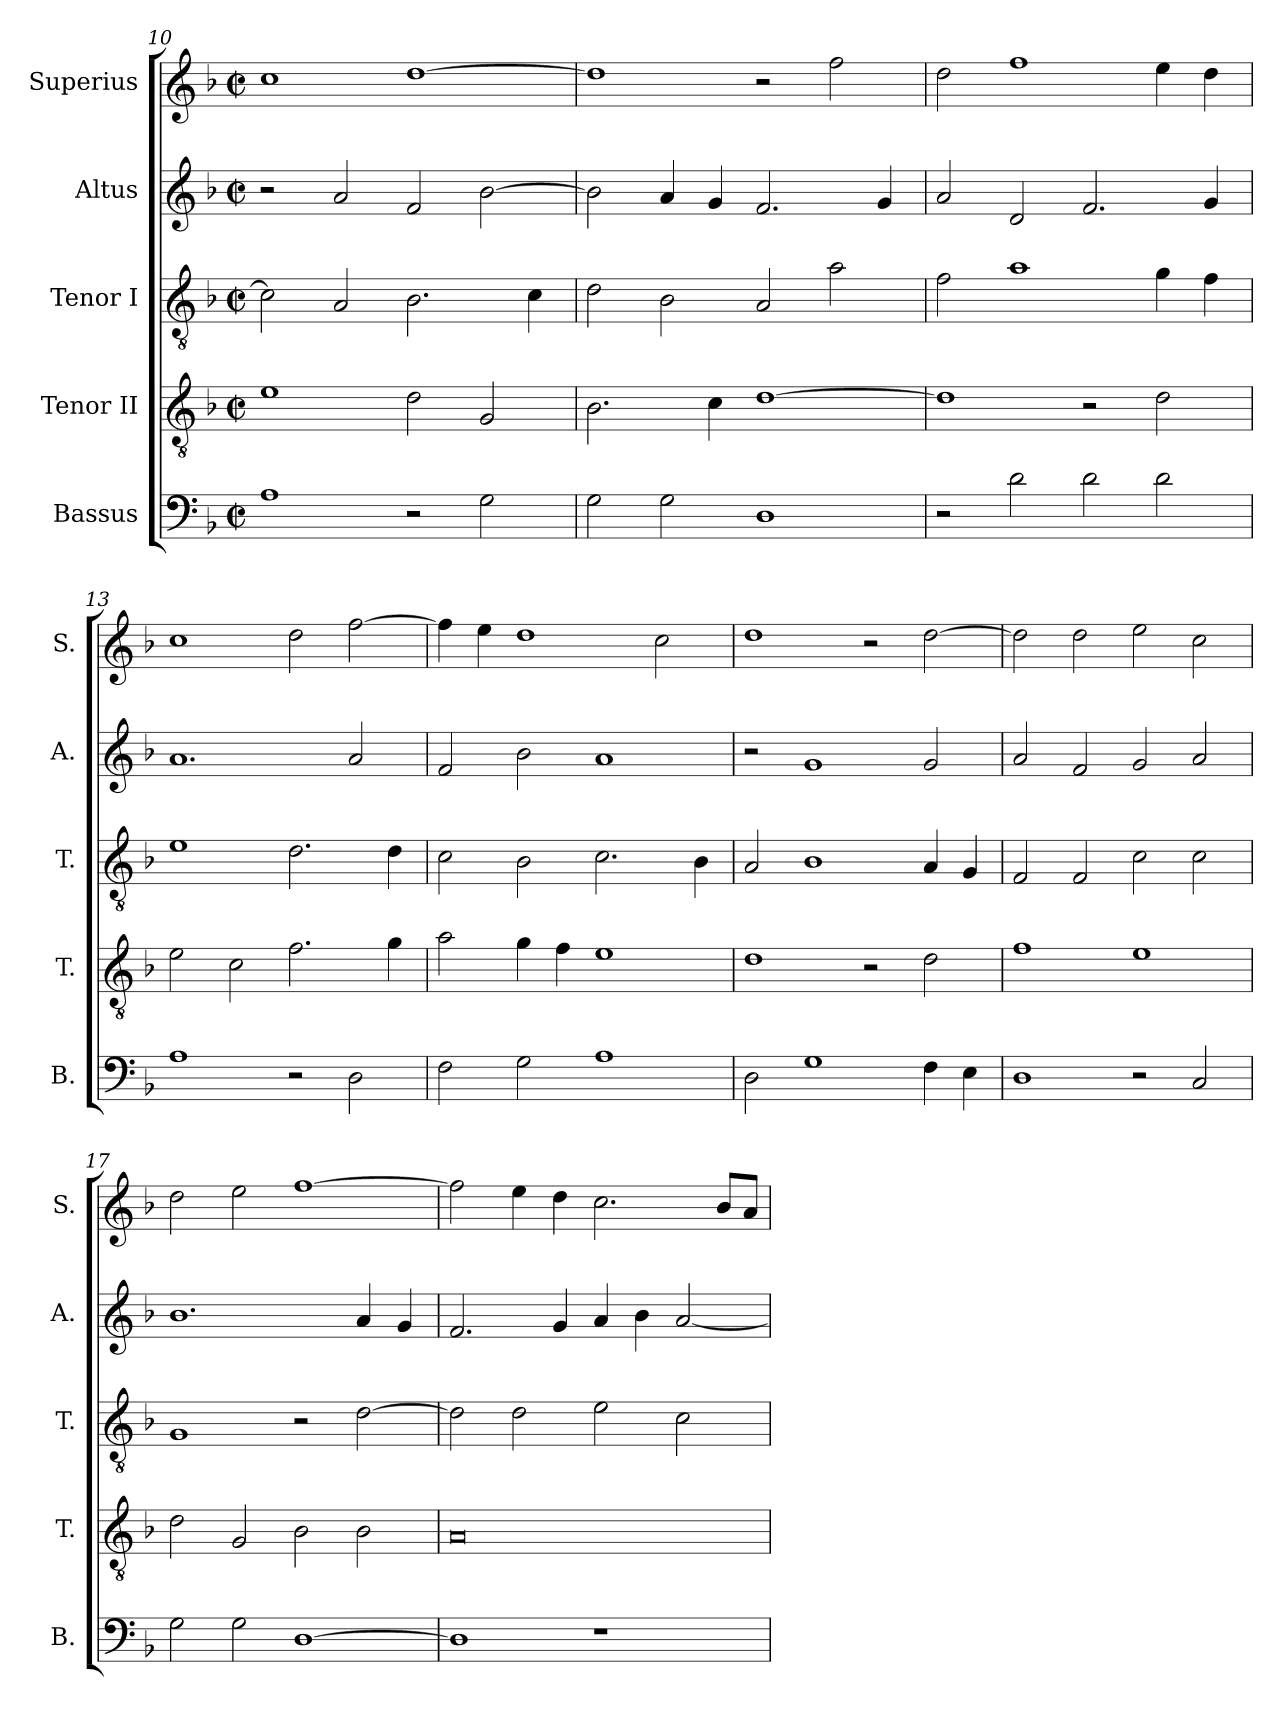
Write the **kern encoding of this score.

**kern	**kern	**kern	**kern	**kern
*part5	*part4	*part3	*part2	*part1
*staff5	*staff4	*staff3	*staff2	*staff1
*I"Bassus	*I"Tenor II	*I"Tenor I	*I"Altus	*I"Superius
*I'B.	*I'T.	*I'T.	*I'A.	*I'S.
*clefF4	*clefGv2	*clefGv2	*clefG2	*clefG2
*	*ITrd7c12	*ITrd7c12	*	*
*k[b-]	*k[b-]	*k[b-]	*k[b-]	*k[b-]
*F:	*F:	*F:	*F:	*F:
*M2/2	*M2/2	*M2/2	*M2/2	*M2/2
*met(c|)	*met(c|)	*met(c|)	*met(c|)	*met(c|)
=10	=10	=10	=10	=10
1Ai	1Ei	2Ci\]	2r	1cci
.	.	2AAi/	2ai/	.
2r	2Di\	2.BB-i\	2fi/	[>1ddi
2Gi\	2GGi/	.	[>2b-i\	.
.	.	4Ci\	.	.
!!LO:PB:g=z
=11	=11	=11	=11	=11
2Gi\	2.BB-i\	2Di\	2b-i\]	1ddi]
2Gi\	.	2BB-i\	4ai/	.
.	4Ci\	.	4gi/	.
1Di	[>1Di	2AAi/	2.fi/	2r
.	.	2Ai\	.	2ffi\
.	.	.	4gi/	.
=12	=12	=12	=12	=12
2r	1Di]	2Fi\	2ai/	2ddi\
2di\	.	1Ai	2di/	1ffi
2di\	2r	.	2.fi/	.
2di\	2Di\	4Gi\	.	4eei\
.	.	4Fi\	4gi/	4ddi\
=13	=13	=13	=13	=13
1Ai	2Ei\	1Ei	1.ai	1cci
.	2Ci\	.	.	.
2r	2.Fi\	2.Di\	.	2ddi\
2Di\	.	.	2ai/	[>2ffi\
.	4Gi\	4Di\	.	.
=14	=14	=14	=14	=14
2Fi\	2Ai\	2Ci\	2fi/	4ffi\]
.	.	.	.	4eei\
2Gi\	4Gi\	2BB-i\	2b-i\	1ddi
.	4Fi\	.	.	.
1Ai	1Ei	2.Ci\	1ai	.
.	.	.	.	2cci\
.	.	4BB-i\	.	.
=15	=15	=15	=15	=15
2Di\	1Di	2AAi/	2r	1ddi
1Gi	.	1BB-i	1gi	.
.	2r	.	.	2r
4Fi\	2Di\	4AAi/	2gi/	[>2ddi\
4Ei\	.	4GGi/	.	.
!!LO:LB:g=z
=16	=16	=16	=16	=16
1Di	1Fi	2FFi/	2ai/	2ddi\]
.	.	2FFi/	2fi/	2ddi\
2r	1Ei	2Ci\	2gi/	2eei\
2Ci/	.	2Ci\	2ai/	2cci\
=17	=17	=17	=17	=17
2Gi\	2Di\	1GGi	1.b-i	2ddi\
2Gi\	2GGi/	.	.	2eei\
[>1Di	2BB-i\	2r	.	[>1ffi
.	2BB-i\	[>2Di\	4ai/	.
.	.	.	4gi/	.
=18	=18	=18	=18	=18
1Di]	0AAi	2Di\]	2.fi/	2ffi\]
.	.	2Di\	.	4eei\
.	.	.	4gi/	4ddi\
1r	.	2Ei\	4ai/	2.cci\
.	.	.	4b-i\	.
.	.	2Ci\	[<2ai/	.
.	.	.	.	8b-i/L
.	.	.	.	8ai/J
=	=	=	=	=
*-	*-	*-	*-	*-
